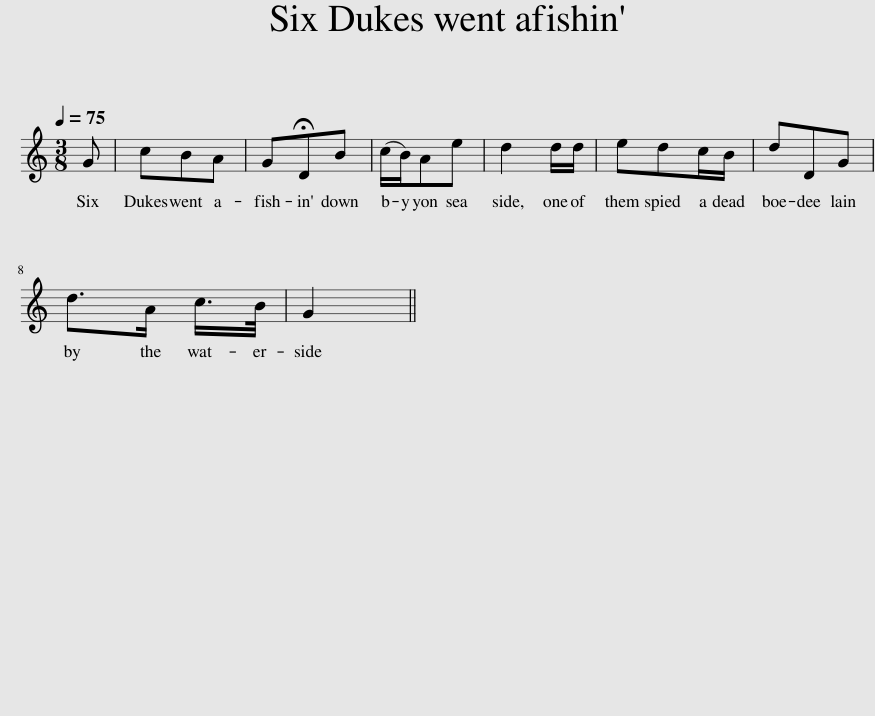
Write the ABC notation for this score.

X:1
L:1/8
Q:1/4=75
M:3/8
I:linebreak $
K:C
V:1 treble
V:1
 G | cBA | G!fermata!DB | (c/B/)Ae | d2 d/d/ | %5
 edc/B/ | dDG |$ d>A c/>B/ | G2 || %9
